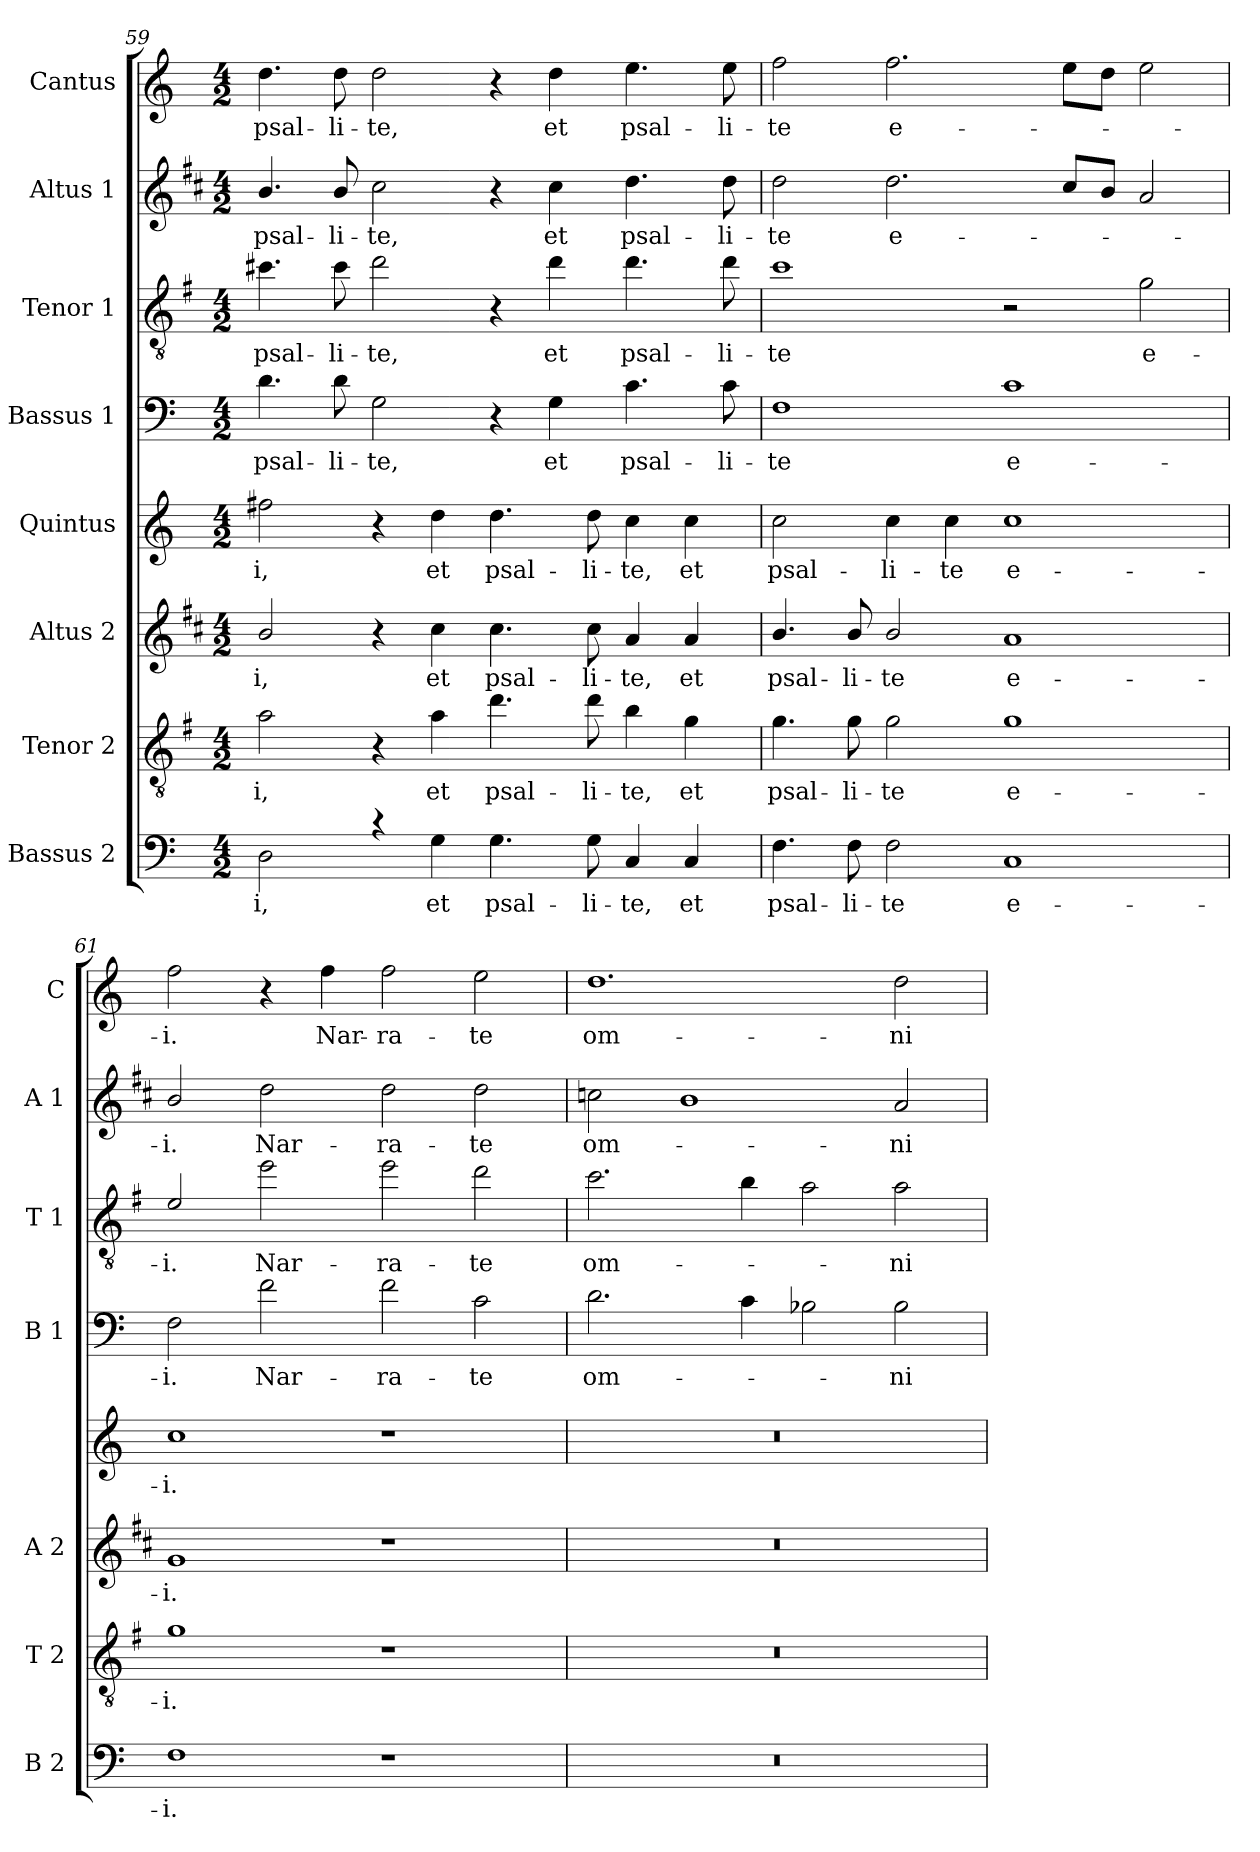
**kern	**text	**kern	**text	**kern	**text	**kern	**text	**kern	**text	**kern	**text	**kern	**text	**kern	**text
*part8	*part8	*part7	*part7	*part6	*part6	*part5	*part5	*part4	*part4	*part3	*part3	*part2	*part2	*part1	*part1
*staff8	*staff8	*staff7	*staff7	*staff6	*staff6	*staff5	*staff5	*staff4	*staff4	*staff3	*staff3	*staff2	*staff2	*staff1	*staff1
*I"Bassus 2	*	*I"Tenor 2	*	*I"Altus 2	*	*I"Quintus	*	*I"Bassus 1	*	*I"Tenor 1	*	*I"Altus 1	*	*I"Cantus	*
*I'B 2	*	*I'T 2	*	*I'A 2	*	*	*	*I'B 1	*	*I'T 1	*	*I'A 1	*	*I'C	*
*clefF4	*	*clefGv2	*	*clefG2	*	*clefG2	*	*clefF4	*	*clefGv2	*	*clefG2	*	*clefG2	*
*	*	*ITrd4c7	*	*ITrd1c2	*	*	*	*	*	*ITrd4c7	*	*ITrd1c2	*	*	*
*k[]	*	*k[]	*	*k[]	*	*k[]	*	*k[]	*	*k[]	*	*k[]	*	*k[]	*
*C:	*	*C:	*	*C:	*	*C:	*	*C:	*	*C:	*	*C:	*	*C:	*
*M4/2	*	*M4/2	*	*M4/2	*	*M4/2	*	*M4/2	*	*M4/2	*	*M4/2	*	*M4/2	*
=59	=59	=59	=59	=59	=59	=59	=59	=59	=59	=59	=59	=59	=59	=59	=59
!	!LO:LY:b	!	!LO:LY:b	!	!LO:LY:b	!	!LO:LY:b	!	!LO:LY:b	!	!LO:LY:b	!	!LO:LY:b	!	!LO:LY:b
2D\	-i,	2d\	-i,	2a/	-i,	2ff#X\	-i,	4.d\	psal-	4.f#X\	psal-	4.a/	psal-	4.dd\	psal-
!	!	!	!	!	!	!	!	!	!LO:LY:b	!	!LO:LY:b	!	!LO:LY:b	!	!LO:LY:b
.	.	.	.	.	.	.	.	8d\	-li-	8f#\	-li-	8a/	-li-	8dd\	-li-
!	!	!	!	!	!	!	!	!	!LO:LY:b	!	!LO:LY:b	!	!LO:LY:b	!	!LO:LY:b
4rc	.	4r	.	4r	.	4r	.	2G\	-te,	2g\	-te,	2b\	-te,	2dd\	-te,
!	!LO:LY:b	!	!LO:LY:b	!	!LO:LY:b	!	!LO:LY:b	!	!	!	!	!	!	!	!
4G\	et	4d\	et	4b\	et	4dd\	et	.	.	.	.	.	.	.	.
!	!LO:LY:b	!	!LO:LY:b	!	!LO:LY:b	!	!LO:LY:b	!	!	!	!	!	!	!	!
4.G\	psal-	4.g\	psal-	4.b\	psal-	4.dd\	psal-	4r	.	4r	.	4r	.	4r	.
!	!	!	!	!	!	!	!	!	!LO:LY:b	!	!LO:LY:b	!	!LO:LY:b	!	!LO:LY:b
.	.	.	.	.	.	.	.	4G\	et	4g\	et	4b\	et	4dd\	et
!	!LO:LY:b	!	!LO:LY:b	!	!LO:LY:b	!	!LO:LY:b	!	!	!	!	!	!	!	!
8G\	-li-	8g\	-li-	8b\	-li-	8dd\	-li-	.	.	.	.	.	.	.	.
!	!LO:LY:b	!	!LO:LY:b	!	!LO:LY:b	!	!LO:LY:b	!	!LO:LY:b	!	!LO:LY:b	!	!LO:LY:b	!	!LO:LY:b
4C/	-te,	4e\	-te,	4g/	-te,	4cc\	-te,	4.c\	psal-	4.g\	psal-	4.cc\	psal-	4.ee\	psal-
!	!LO:LY:b	!	!LO:LY:b	!	!LO:LY:b	!	!LO:LY:b	!	!	!	!	!	!	!	!
4C/	et	4c\	et	4g/	et	4cc\	et	.	.	.	.	.	.	.	.
!	!	!	!	!	!	!	!	!	!LO:LY:b	!	!LO:LY:b	!	!LO:LY:b	!	!LO:LY:b
.	.	.	.	.	.	.	.	8c\	-li-	8g\	-li-	8cc\	-li-	8ee\	-li-
=60	=60	=60	=60	=60	=60	=60	=60	=60	=60	=60	=60	=60	=60	=60	=60
!	!LO:LY:b	!	!LO:LY:b	!	!LO:LY:b	!	!LO:LY:b	!	!LO:LY:b	!	!LO:LY:b	!	!LO:LY:b	!	!LO:LY:b
4.F\	psal-	4.c\	psal-	4.a/	psal-	2cc\	psal-	1F	-te	1f	-te	2cc\	-te	2ff\	-te
!	!LO:LY:b	!	!LO:LY:b	!	!LO:LY:b	!	!	!	!	!	!	!	!	!	!
8F\	-li-	8c\	-li-	8a/	-li-	.	.	.	.	.	.	.	.	.	.
!	!LO:LY:b	!	!LO:LY:b	!	!LO:LY:b	!	!LO:LY:b	!	!	!	!	!	!LO:LY:b	!	!LO:LY:b
2F\	-te	2c\	-te	2a/	-te	4cc\	-li-	.	.	.	.	2.cc\	e-	2.ff\	e-
!	!	!	!	!	!	!	!LO:LY:b	!	!	!	!	!	!	!	!
.	.	.	.	.	.	4cc\	-te	.	.	.	.	.	.	.	.
!	!LO:LY:b	!	!LO:LY:b	!	!LO:LY:b	!	!LO:LY:b	!	!LO:LY:b	!	!	!	!	!	!
1C	e-	1c	e-	1g	e-	1cc	e-	1c	e-	2r	.	.	.	.	.
.	.	.	.	.	.	.	.	.	.	.	.	8b/L	.	8ee\L	.
.	.	.	.	.	.	.	.	.	.	.	.	8a/J	.	8dd\J	.
!	!	!	!	!	!	!	!	!	!	!	!LO:LY:b	!	!	!	!
.	.	.	.	.	.	.	.	.	.	2c\	e-	2g/	.	2ee\	.
=61	=61	=61	=61	=61	=61	=61	=61	=61	=61	=61	=61	=61	=61	=61	=61
!	!LO:LY:b	!	!LO:LY:b	!	!LO:LY:b	!	!LO:LY:b	!	!LO:LY:b	!	!LO:LY:b	!	!LO:LY:b	!	!LO:LY:b
1F	-i.	1c	-i.	1f	-i.	1cc	-i.	2F\	-i.	2A/	-i.	2a/	-i.	2ff\	-i.
!	!	!	!	!	!	!	!	!	!LO:LY:b	!	!LO:LY:b	!	!LO:LY:b	!	!
.	.	.	.	.	.	.	.	2f\	Nar-	2a\	Nar-	2cc\	Nar-	4r	.
!	!	!	!	!	!	!	!	!	!	!	!	!	!	!	!LO:LY:b
.	.	.	.	.	.	.	.	.	.	.	.	.	.	4ff\	Nar-
!	!	!	!	!	!	!	!	!	!LO:LY:b	!	!LO:LY:b	!	!LO:LY:b	!	!LO:LY:b
1r	.	1r	.	1r	.	1r	.	2f\	-ra-	2a\	-ra-	2cc\	-ra-	2ff\	-ra-
!	!	!	!	!	!	!	!	!	!LO:LY:b	!	!LO:LY:b	!	!LO:LY:b	!	!LO:LY:b
.	.	.	.	.	.	.	.	2c\	-te	2g\	-te	2cc\	-te	2ee\	-te
!!LO:LB:g=z
=62	=62	=62	=62	=62	=62	=62	=62	=62	=62	=62	=62	=62	=62	=62	=62
!	!	!	!	!	!	!	!	!	!LO:LY:b	!	!LO:LY:b	!	!LO:LY:b	!	!LO:LY:b
0r	.	0r	.	0r	.	0r	.	2.d\	om-	2.f\	om-	2b-X\	om-	1.dd	om-
.	.	.	.	.	.	.	.	.	.	.	.	1a	.	.	.
.	.	.	.	.	.	.	.	4c\	.	4e\	.	.	.	.	.
.	.	.	.	.	.	.	.	2B-X\	.	2d\	.	.	.	.	.
!	!	!	!	!	!	!	!	!	!LO:LY:b	!	!LO:LY:b	!	!LO:LY:b	!	!LO:LY:b
.	.	.	.	.	.	.	.	2B-\	-ni-	2d\	-ni-	2g/	-ni-	2dd\	-ni-
=	=	=	=	=	=	=	=	=	=	=	=	=	=	=	=
*-	*-	*-	*-	*-	*-	*-	*-	*-	*-	*-	*-	*-	*-	*-	*-
